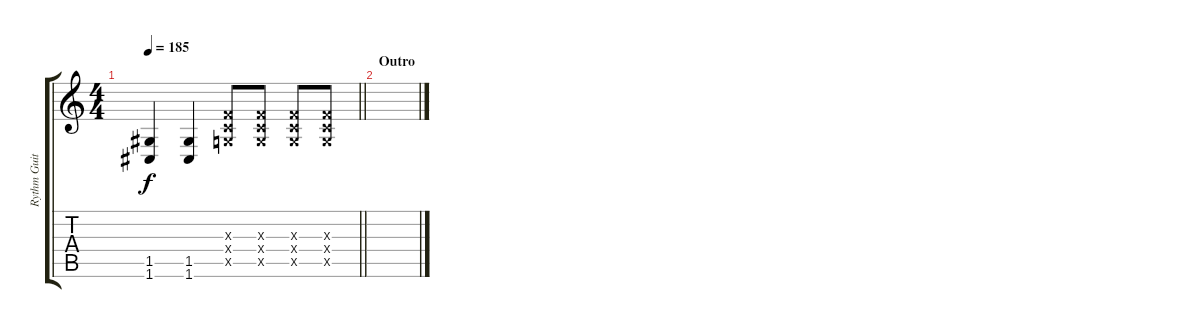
\track ("Rythm Guitar (Michael Money)" "Rythm Guit") {instrument distortionguitar}
\staff {score tabs}
\tuning (D4 A3 F3 C3 G2 C2) {hide}
\ts (4 4)
\tempo 185
\clef g2
\barLineRight lightlight
\ks c
(1.5 1.6).4{dy f} (1.5 1.6).4 (0.3{x} 0.4{x} 0.5{x}).8 (0.3{x} 0.4{x} 0.5{x}).8 (0.3{x} 0.4{x} 0.5{x}).8 (0.3{x} 0.4{x} 0.5{x}).8 |
\section ("" "Outro")
